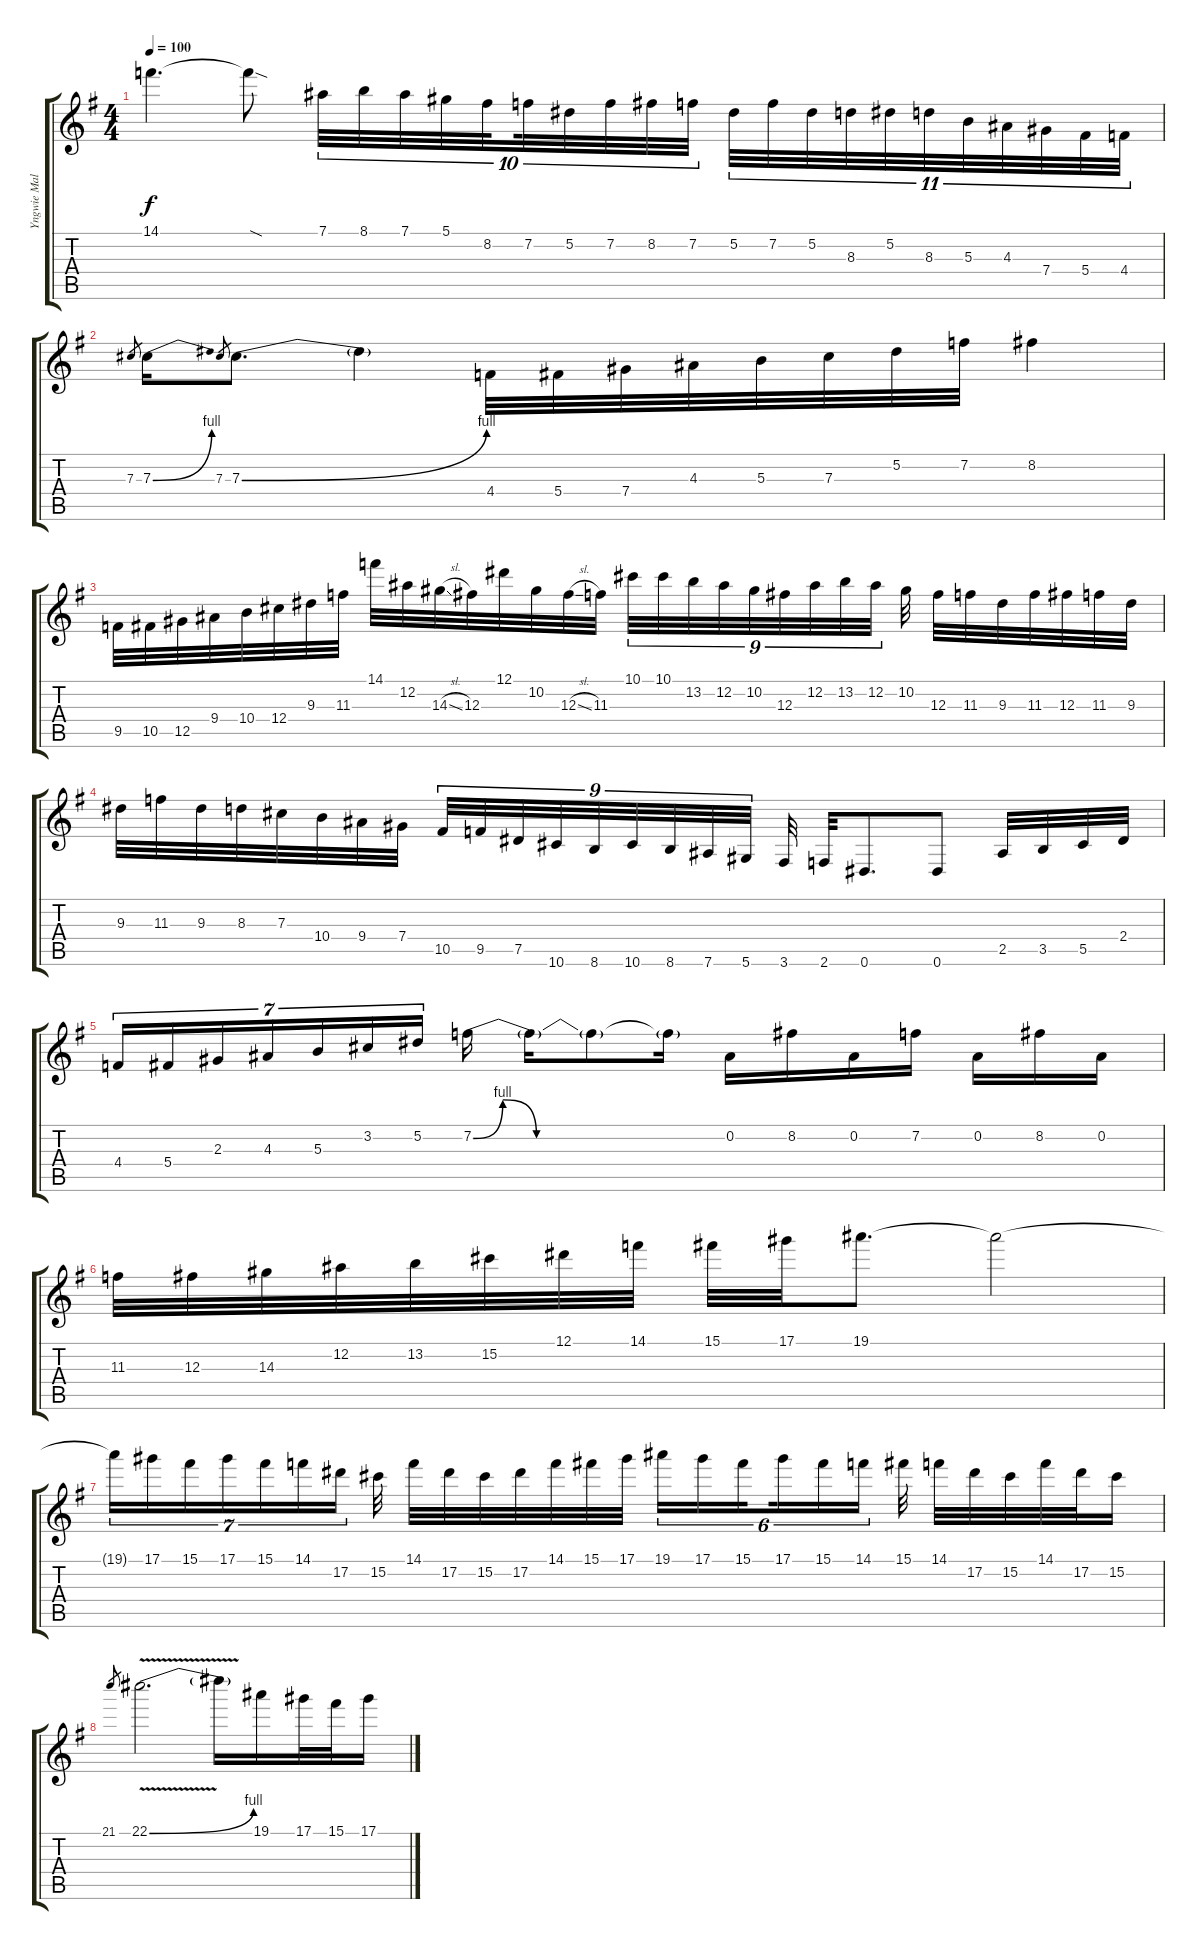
\track ("Yngwie Malmsteen" "Yngwie Mal") {instrument overdrivenguitar}
\staff {score tabs}
\tuning (Eb4 Bb3 Gb3 Db3 Ab2 Eb2) {hide}
\ts (4 4)
\tempo 100
\clef g2
\ks eminor
14.1.4{d dy f} 14.1{sod t}.8 7.1.32{tu (10 8)} 8.1.32{tu (10 8)} 7.1.32{tu (10 8)} 5.1.32{tu (10 8)} 8.2.32{tu (10 8) beam splitsecondary} 7.2.32{tu (10 8)} 5.2.32{tu (10 8)} 7.2.32{tu (10 8)} 8.2.32{tu (10 8)} 7.2.32{tu (10 8)} 5.2.32{tu (11 8)} 7.2.32{tu (11 8)} 5.2.32{tu (11 8)} 8.3.32{tu (11 8)} 5.2.32{tu (11 8)} 8.3.32{tu (11 8)} 5.3.32{tu (11 8)} 4.3.32{tu (11 8)} 7.4.32{tu (11 8)} 5.4.32{tu (11 8)} 4.4.32{tu (11 8)} |
7.3.8{gr} 7.3{be (bend 0 0 60 4)}.16 7.3.8{gr} 7.3{be (bend 0 0 60 4)}.8{d} 7.3{t}.4 4.4.32 5.4.32 7.4.32 4.3.32 5.3.32 7.3.32 5.2.32 7.2.32 8.2.4 |
9.5.32 10.5.32 12.5.32 9.4.32 10.4.32 12.4.32 9.3.32 11.3.32 14.1.32 12.2.32 14.3{sl}.32 12.3.32 12.1.32 10.2.32 12.3{sl}.32 11.3.32 10.1.32{tu (9 8)} 10.1.32{tu (9 8)} 13.2.32{tu (9 8)} 12.2.32{tu (9 8)} 10.2.32{tu (9 8)} 12.3.32{tu (9 8)} 12.2.32{tu (9 8)} 13.2.32{tu (9 8)} 12.2.32{tu (9 8)} 10.2.32 12.3.32 11.3.32 9.3.32 11.3.32 12.3.32 11.3.32 9.3.32 |
9.3.32 11.3.32 9.3.32 8.3.32 7.3.32 10.4.32 9.4.32 7.4.32 10.5.32{tu (9 8)} 9.5.32{tu (9 8)} 7.5.32{tu (9 8)} 10.6.32{tu (9 8)} 8.6.32{tu (9 8)} 10.6.32{tu (9 8)} 8.6.32{tu (9 8)} 7.6.32{tu (9 8)} 5.6.32{tu (9 8)} 3.6.32 2.6.32 0.6.8{d} 0.6.8 2.5.32 3.5.32 5.5.32 2.4.32 |
4.4.16{tu (7 4)} 5.4.16{tu (7 4)} 2.3.16{tu (7 4)} 4.3.16{tu (7 4)} 5.3.16{tu (7 4)} 3.2.16{tu (7 4)} 5.2.16{tu (7 4)} 7.2{be (custom 0 0 7 4 15 0 30 0 60 0)}.16 7.2{t}.16 7.2{t}.8 7.2{t}.16 0.2.16 8.2.16 0.2.16 7.2.16 0.2.16 8.2.16 0.2.16 |
11.3.32 12.3.32 14.3.32 12.2.32 13.2.32 15.2.32 12.1.32 14.1.32 15.1.32 17.1.32 19.1.8{d} 19.1{t}.2 |
19.1{t}.16{tu (7 4)} 17.1.16{tu (7 4)} 15.1.16{tu (7 4)} 17.1.16{tu (7 4)} 15.1.16{tu (7 4)} 14.1.16{tu (7 4)} 17.2.16{tu (7 4)} 15.2.32 14.1.32 17.2.32 15.2.32 17.2.32 14.1.32 15.1.32 17.1.32 19.1.16{tu (6 4)} 17.1.16{tu (6 4)} 15.1.16{tu (6 4) beam splitsecondary} 17.1.16{tu (6 4)} 15.1.16{tu (6 4)} 14.1.16{tu (6 4)} 15.1.32 14.1.32 17.2.32 15.2.32 14.1.32 17.2.32 15.2.16 |
21.1.8{gr} 22.1{be (bend 0 0 60 4) v}.2{d} 22.1{t}.16 19.1.16 17.1.32 15.1.32 17.1.16
